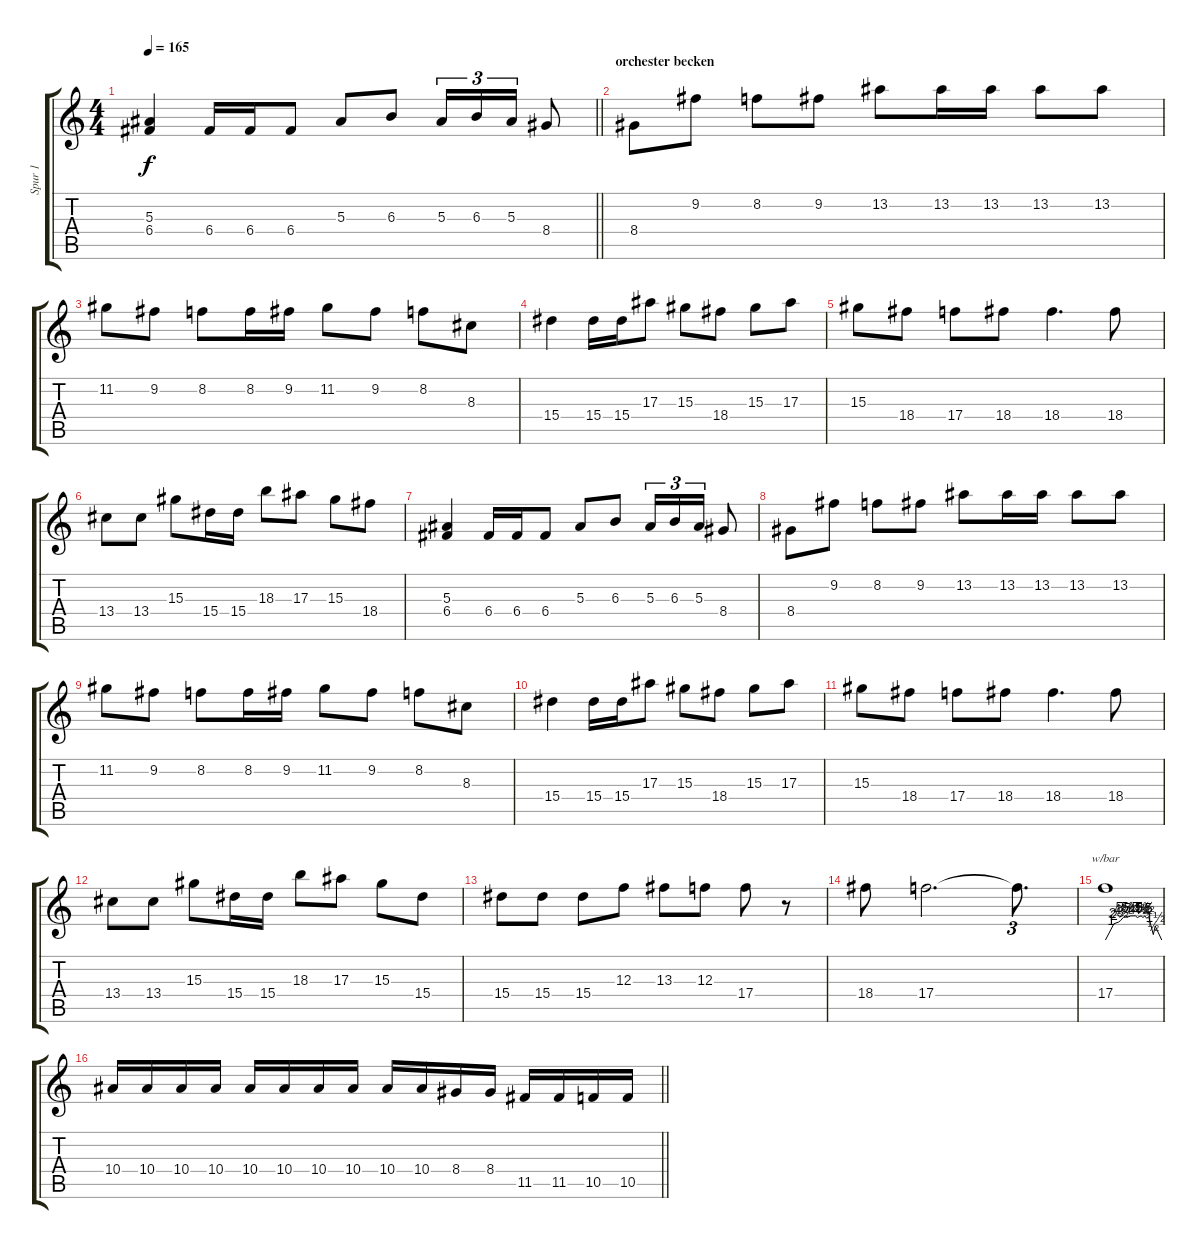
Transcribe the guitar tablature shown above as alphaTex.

\track ("Spur 1" "Spur 1") {instrument distortionguitar}
\staff {score tabs}
\tuning (D4 A3 F3 C3 G2 D2) {hide}
\ts (4 4)
\tempo 165
\clef g2
\barLineRight lightlight
\ks c
(5.3 6.4).4{dy f instrument distortionguitar} 6.4.16 6.4.16 6.4.8 5.3.8 6.3.8 5.3.16{tu (3 2)} 6.3.16{tu (3 2)} 5.3.16{tu (3 2)} 8.4.8 |
\section ("" "orchester becken")
8.4.8 9.2.8 8.2.8 9.2.8 13.2.8 13.2.16 13.2.16 13.2.8 13.2.8 |
11.2.8 9.2.8 8.2.8 8.2.16 9.2.16 11.2.8 9.2.8 8.2.8 8.3.8 |
15.4.4 15.4.16 15.4.16 17.3.8 15.3.8 18.4.8 15.3.8 17.3.8 |
15.3.8 18.4.8 17.4.8 18.4.8 18.4.4{d} 18.4.8 |
13.4.8 13.4.8 15.3.8 15.4.16 15.4.16 18.3.8 17.3.8 15.3.8 18.4.8 |
(5.3 6.4).4 6.4.16 6.4.16 6.4.8 5.3.8 6.3.8 5.3.16{tu (3 2)} 6.3.16{tu (3 2)} 5.3.16{tu (3 2)} 8.4.8 |
8.4.8 9.2.8 8.2.8 9.2.8 13.2.8 13.2.16 13.2.16 13.2.8 13.2.8 |
11.2.8 9.2.8 8.2.8 8.2.16 9.2.16 11.2.8 9.2.8 8.2.8 8.3.8 |
15.4.4 15.4.16 15.4.16 17.3.8 15.3.8 18.4.8 15.3.8 17.3.8 |
15.3.8 18.4.8 17.4.8 18.4.8 18.4.4{d} 18.4.8 |
13.4.8 13.4.8 15.3.8 15.4.16 15.4.16 18.3.8 17.3.8 15.3.8 15.4.8 |
15.4.8 15.4.8 15.4.8 12.3.8 13.3.8 12.3.8 17.4.8 r.8 |
18.4.8 17.4.2{d} 17.4{t}.8{d tu (3 2)} |
17.4.1{tbe (custom default 0 0 6 4 9 8 14 10 16 12 19 18 21 22 23 20 25 20 27 22 30 22 32 22 34 18 36 20 38 22 40 18 42 22 44 16 46 20 51 2 53 6 60 0)} |
\barLineRight lightlight
10.4.16 10.4.16 10.4.16 10.4.16 10.4.16 10.4.16 10.4.16 10.4.16 10.4.16 10.4.16 8.4.16 8.4.16 11.5.16 11.5.16 10.5.16 10.5.16
